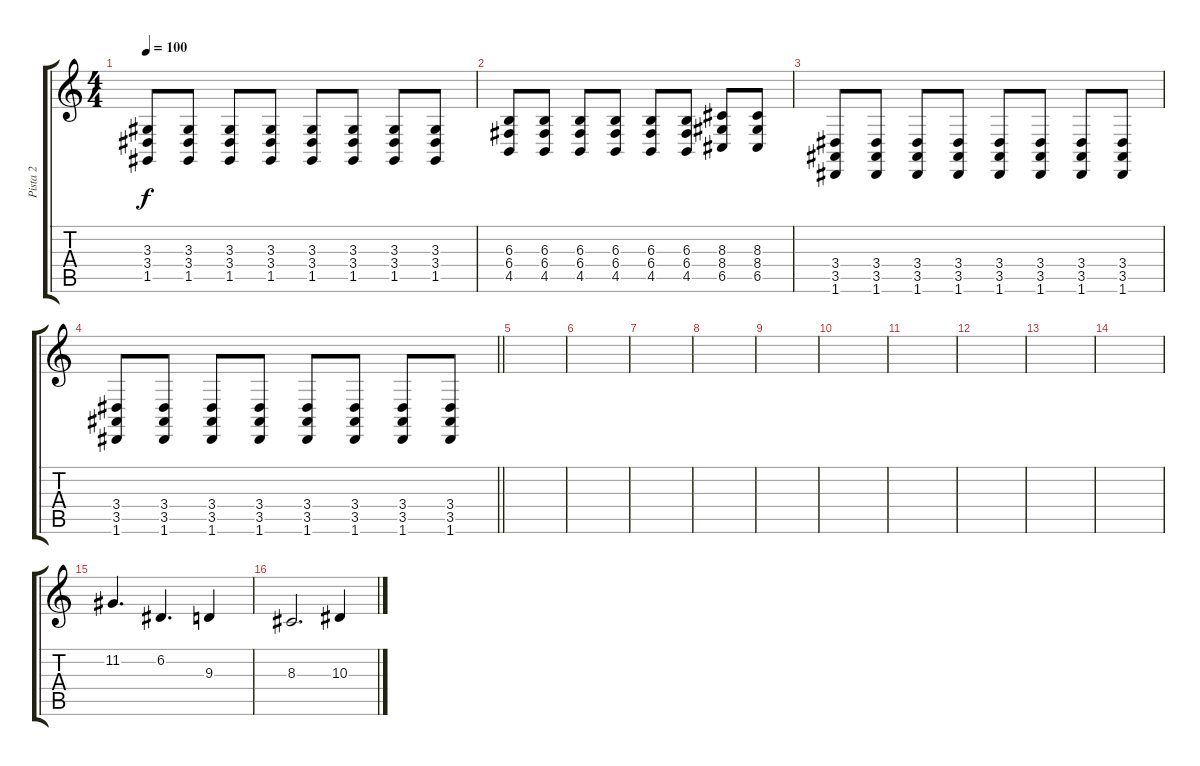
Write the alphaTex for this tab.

\track ("Pista 2" "Pista 2") {instrument pizzicatostrings}
\staff {score tabs}
\tuning (D4 A3 F3 C3 G2 D2) {hide}
\ts (4 4)
\tempo 100
\clef g2
\ks c
(3.3 3.4 1.5).8{dy f} (3.3 3.4 1.5).8 (3.3 3.4 1.5).8 (3.3 3.4 1.5).8 (3.3 3.4 1.5).8 (3.3 3.4 1.5).8 (3.3 3.4 1.5).8 (3.3 3.4 1.5).8 |
(6.3 6.4 4.5).8 (6.3 6.4 4.5).8 (6.3 6.4 4.5).8 (6.3 6.4 4.5).8 (6.3 6.4 4.5).8 (6.3 6.4 4.5).8 (8.3 8.4 6.5).8 (8.3 8.4 6.5).8 |
(3.4 3.5 1.6).8 (3.4 3.5 1.6).8 (3.4 3.5 1.6).8 (3.4 3.5 1.6).8 (3.4 3.5 1.6).8 (3.4 3.5 1.6).8 (3.4 3.5 1.6).8 (3.4 3.5 1.6).8 |
\barLineRight lightlight
(3.4 3.5 1.6).8 (3.4 3.5 1.6).8 (3.4 3.5 1.6).8 (3.4 3.5 1.6).8 (3.4 3.5 1.6).8 (3.4 3.5 1.6).8 (3.4 3.5 1.6).8 (3.4 3.5 1.6).8 |
|
|
|
|
|
|
|
|
|
|
11.2.4{d} 6.2.4{d} 9.3.4 |
8.3.2{d} 10.3.4
